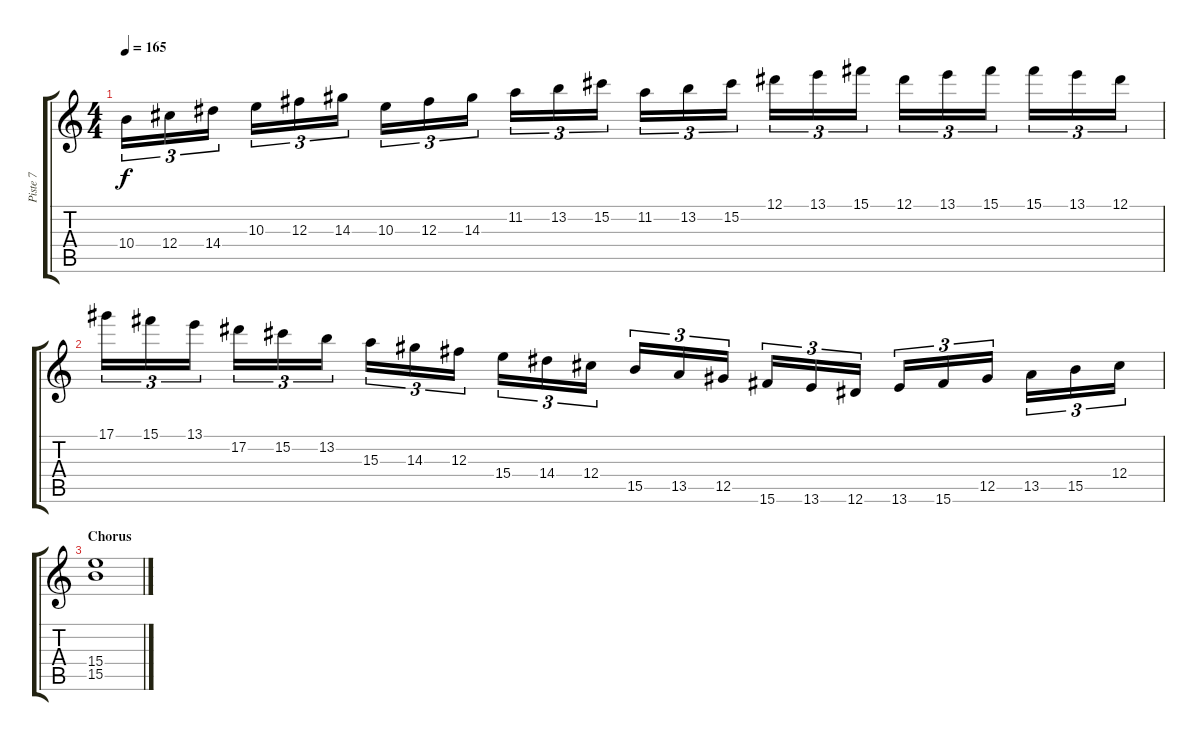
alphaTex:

\track ("Piste 7" "Piste 7") {instrument distortionguitar}
\staff {score tabs}
\tuning (Eb4 Bb3 Gb3 Db3 Ab2 Eb2) {hide}
\ts (4 4)
\tempo 165
\clef g2
\ks c
10.4.16{tu (3 2) dy f} 12.4.16{tu (3 2)} 14.4.16{tu (3 2)} 10.3.16{tu (3 2)} 12.3.16{tu (3 2)} 14.3.16{tu (3 2)} 10.3.16{tu (3 2)} 12.3.16{tu (3 2)} 14.3.16{tu (3 2)} 11.2.16{tu (3 2)} 13.2.16{tu (3 2)} 15.2.16{tu (3 2)} 11.2.16{tu (3 2)} 13.2.16{tu (3 2)} 15.2.16{tu (3 2)} 12.1.16{tu (3 2)} 13.1.16{tu (3 2)} 15.1.16{tu (3 2)} 12.1.16{tu (3 2)} 13.1.16{tu (3 2)} 15.1.16{tu (3 2)} 15.1.16{tu (3 2)} 13.1.16{tu (3 2)} 12.1.16{tu (3 2)} |
17.1.16{tu (3 2)} 15.1.16{tu (3 2)} 13.1.16{tu (3 2)} 17.2.16{tu (3 2)} 15.2.16{tu (3 2)} 13.2.16{tu (3 2)} 15.3.16{tu (3 2)} 14.3.16{tu (3 2)} 12.3.16{tu (3 2)} 15.4.16{tu (3 2)} 14.4.16{tu (3 2)} 12.4.16{tu (3 2)} 15.5.16{tu (3 2)} 13.5.16{tu (3 2)} 12.5.16{tu (3 2)} 15.6.16{tu (3 2)} 13.6.16{tu (3 2)} 12.6.16{tu (3 2)} 13.6.16{tu (3 2)} 15.6.16{tu (3 2)} 12.5.16{tu (3 2)} 13.5.16{tu (3 2)} 15.5.16{tu (3 2)} 12.4.16{tu (3 2)} |
\section ("" "Chorus")
(15.4 15.5).1
